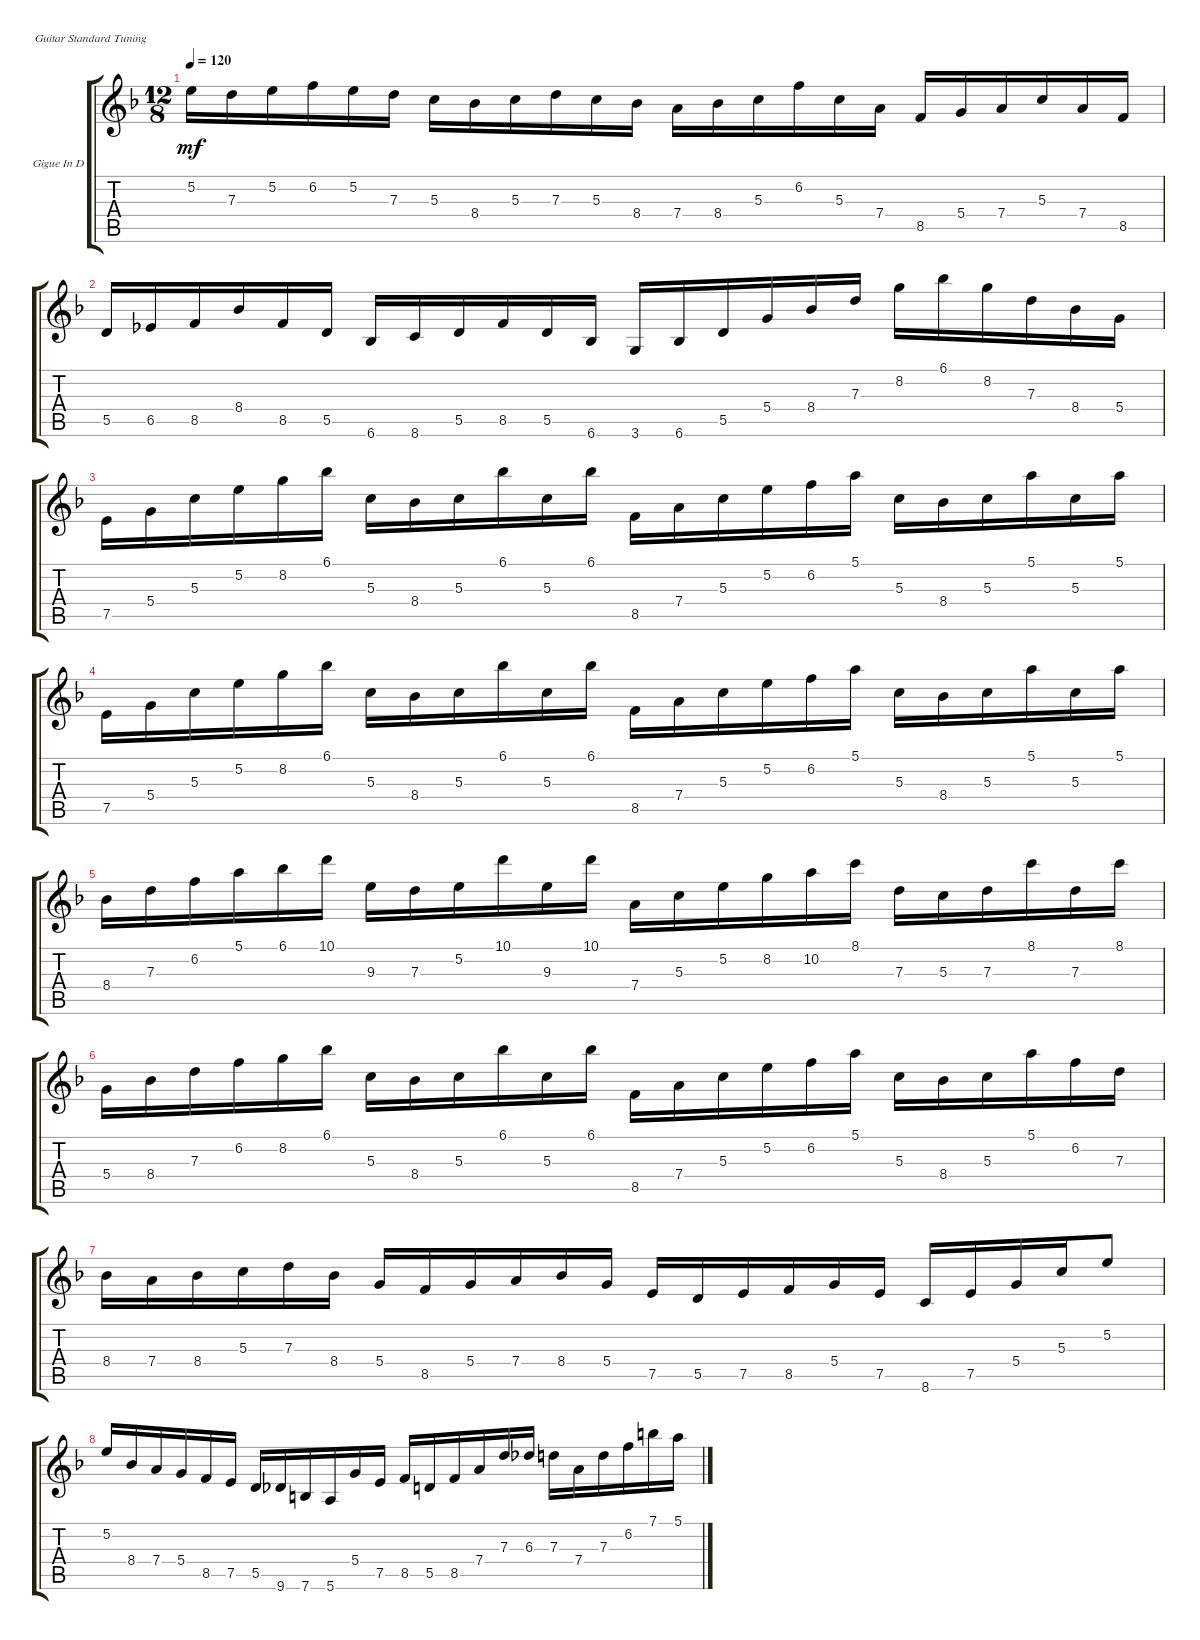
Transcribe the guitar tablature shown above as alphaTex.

\bracketExtendMode groupsimilarinstruments
\firstSystemTrackNameOrientation horizontal
\otherSystemsTrackNameOrientation horizontal
\track ("Gigue In Dm" "Gigue In D") {instrument distortionguitar}
\staff {score tabs}
\tuning (E4 B3 G3 D3 A2 E2)
\ts (12 8)
\tempo 120
\clef g2
\ks dminor
5.2.16{dy mf} 7.3.16 5.2.16 6.2.16 5.2.16 7.3.16 5.3.16 8.4.16 5.3.16 7.3.16 5.3.16 8.4.16 7.4.16 8.4.16 5.3.16 6.2.16 5.3.16 7.4.16 8.5.16 5.4.16 7.4.16 5.3.16 7.4.16 8.5.16 |
5.5.16 6.5.16 8.5.16 8.4.16 8.5.16 5.5.16 6.6.16 8.6.16 5.5.16 8.5.16 5.5.16 6.6.16 3.6.16 6.6.16 5.5.16 5.4.16 8.4.16 7.3.16 8.2.16 6.1.16 8.2.16 7.3.16 8.4.16 5.4.16 |
7.5.16 5.4.16 5.3.16 5.2.16 8.2.16 6.1.16 5.3.16 8.4.16 5.3.16 6.1.16 5.3.16 6.1.16 8.5.16 7.4.16 5.3.16 5.2.16 6.2.16 5.1.16 5.3.16 8.4.16 5.3.16 5.1.16 5.3.16 5.1.16 |
7.5.16 5.4.16 5.3.16 5.2.16 8.2.16 6.1.16 5.3.16 8.4.16 5.3.16 6.1.16 5.3.16 6.1.16 8.5.16 7.4.16 5.3.16 5.2.16 6.2.16 5.1.16 5.3.16 8.4.16 5.3.16 5.1.16 5.3.16 5.1.16 |
8.4.16 7.3.16 6.2.16 5.1.16 6.1.16 10.1.16 9.3.16 7.3.16 5.2.16 10.1.16 9.3.16 10.1.16 7.4.16 5.3.16 5.2.16 8.2.16 10.2.16 8.1.16 7.3.16 5.3.16 7.3.16 8.1.16 7.3.16 8.1.16 |
5.4.16 8.4.16 7.3.16 6.2.16 8.2.16 6.1.16 5.3.16 8.4.16 5.3.16 6.1.16 5.3.16 6.1.16 8.5.16 7.4.16 5.3.16 5.2.16 6.2.16 5.1.16 5.3.16 8.4.16 5.3.16 5.1.16 6.2.16 7.3.16 |
8.4.16 7.4.16 8.4.16 5.3.16 7.3.16 8.4.16 5.4.16 8.5.16 5.4.16 7.4.16 8.4.16 5.4.16 7.5.16 5.5.16 7.5.16 8.5.16 5.4.16 7.5.16 8.6.16 7.5.16 5.4.16 5.3.16 5.2.8 |
5.2.16 8.4.16 7.4.16 5.4.16 8.5.16 7.5.16 5.5.16 9.6.16 7.6.16 5.6.16 5.4.16 7.5.16 8.5.16 5.5.16 8.5.16 7.4.16 7.3.16 6.3.16 7.3.16 7.4.16 7.3.16 6.2.16 7.1.16 5.1.16
